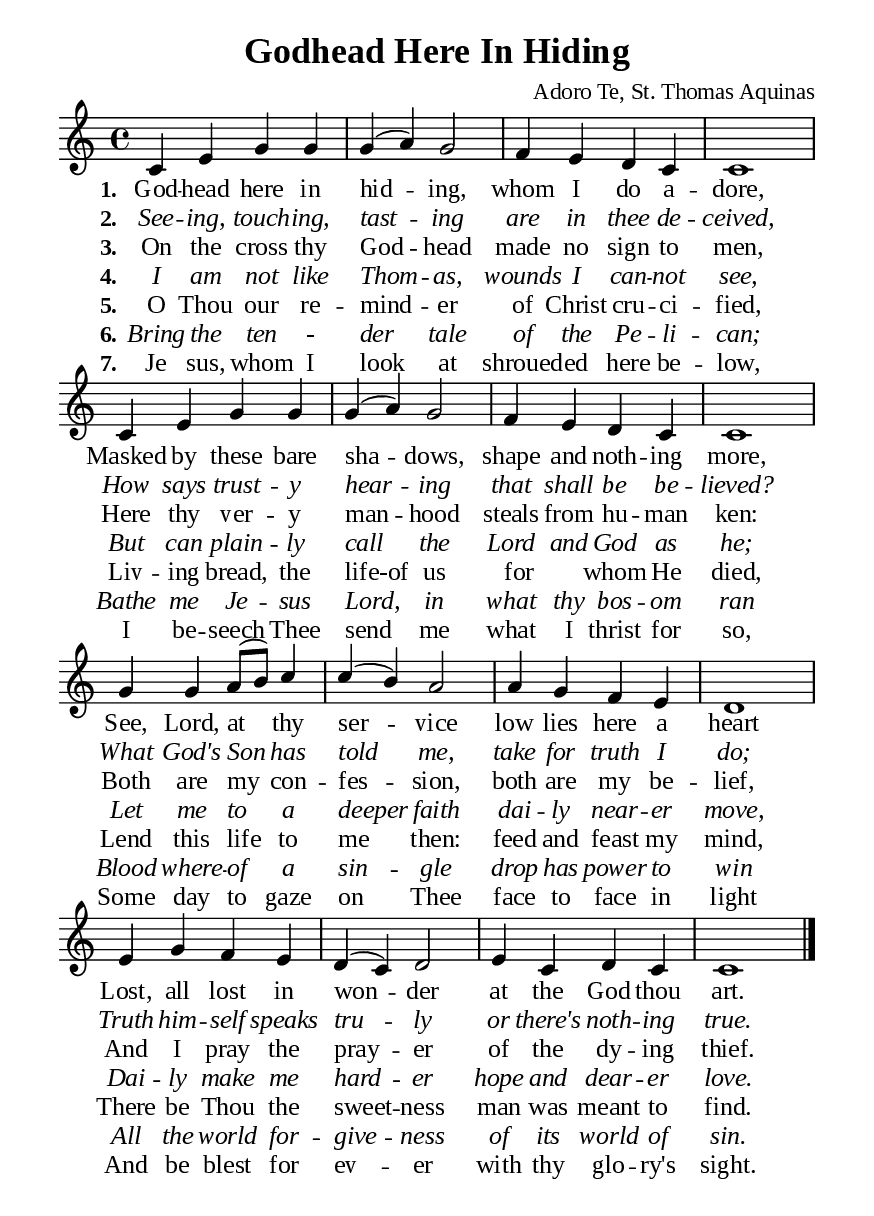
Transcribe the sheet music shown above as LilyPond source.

\version "2.18.2"

\header {
  title = "Godhead Here In Hiding"
  composer = "Adoro Te, St. Thomas Aquinas"
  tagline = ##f
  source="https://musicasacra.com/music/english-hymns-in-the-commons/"
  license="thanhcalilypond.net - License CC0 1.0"
}

global= {
  \key c \major
  \time 4/4
  \override Score.BarNumber.break-visibility = ##(#f #f #f)
}

\paper {
  #(set-paper-size "a5")
  top-margin = 5\mm
  bottom-margin = 10\mm
  left-margin = 10\mm
  right-margin = 10\mm
  indent = #0
  #(define fonts
	 (make-pango-font-tree "Liberation Serif"
	 		       "Liberation Serif"
			       "Liberation Serif"
			       (/ 20 20)))
  page-count = #1
}

printItalic = \with {
  \override LyricText.font-shape = #'italic
}

% Verse music
musicVerseSoprano = \relative c' {
  %{	01	%} c4 e g g |
  %{	02	%} g (a) g2 |
  %{	03	%} f4 e d c |
  %{	04	%} c1 |
  %{	05	%} c4 e g g |
  %{	06	%} g (a) g2 |
  %{	07	%} f4 e d c |
  %{	08	%} c1 |
  %{	09	%} g'4 g a8 (b) c4 |
  %{	10	%} c (b) a2 |
  %{	11	%} a4 g f e |
  %{	12	%} d1 |
  %{	13	%} e4 g f e |
  %{	14	%} d (c) d2 |
  %{	15	%} e4 c d c |
  %{	16	%} c1 \bar "|."
}

% Verse lyrics
verseOne = \lyricmode {
  \set stanza = #"1."
  God -- head here in hid -- ing, whom I do a -- dore,
  Masked by these bare sha -- dows, shape and noth -- ing more,
  See, Lord, at thy ser -- vice low lies here a heart
  Lost, all lost in won -- der at the God thou art.
}

verseTwo = \lyricmode {
  \set stanza = #"2."
  See -- ing, touch -- ing, tast -- ing are in thee de -- ceived,
  How says trust -- y hear -- ing that shall be be -- lieved?
  What God's Son has told me, take for truth I do;
  Truth him -- self speaks tru -- ly or there's noth -- ing true.
}

verseThree = \lyricmode {
  \set stanza = #"3."
  On the cross thy God -- head made no sign to men,
  Here thy ver -- y man -- hood steals from hu -- man ken:
  Both are my con -- fes -- sion, both are my be -- lief,
  And I pray the pray -- er of the dy -- ing thief.
}

verseFour = \lyricmode {
  \set stanza = #"4."
  I am not like Thom -- as, wounds I can -- not see,
  But can plain -- ly call the Lord and God as he;
  Let me to a deeper faith dai -- ly near -- er move,
  Dai -- ly make me hard -- er hope and dear -- er love.
}

verseFive = \lyricmode {
  \set stanza = #"5."
  O Thou our re -- mind -- er of Christ cru -- ci -- fied,
  Liv -- ing bread, the life-of us for _ whom He died,
  Lend this life to me then: feed and feast my mind,
  There be Thou the sweet -- ness man was meant to find.
}

verseSix = \lyricmode {
  \set stanza = #"6."
  Bring the ten - der tale of the Pe -- li -- can;
  Bathe me Je -- sus Lord, in what thy bos -- om ran
  Blood where -- of a sin -- gle drop has power to win
  All the world for -- give -- ness of its world of sin.
}

verseSeven = \lyricmode {
  \set stanza = #"7."
  Je sus, whom I look at shroued -- ed here be -- low,
  I be -- seech Thee send me what I thrist for so,
  Some day to gaze on Thee face to face in light
  And be blest for ev -- er with thy glo -- ry's sight.
}

% Layout
\score {
    \new ChoirStaff <<
      \new Staff <<
        \clef "treble"
        \new Voice = "sopranos" { \global \stemUp \slurUp \musicVerseSoprano }
      >>
      \new Lyrics \lyricsto sopranos \verseOne
      \new Lyrics \printItalic \lyricsto sopranos \verseTwo
      \new Lyrics \lyricsto sopranos \verseThree
      \new Lyrics \printItalic \lyricsto sopranos \verseFour
      \new Lyrics \lyricsto sopranos \verseFive
      \new Lyrics \printItalic \lyricsto sopranos \verseSix
      \new Lyrics \lyricsto sopranos \verseSeven
    >>
}
